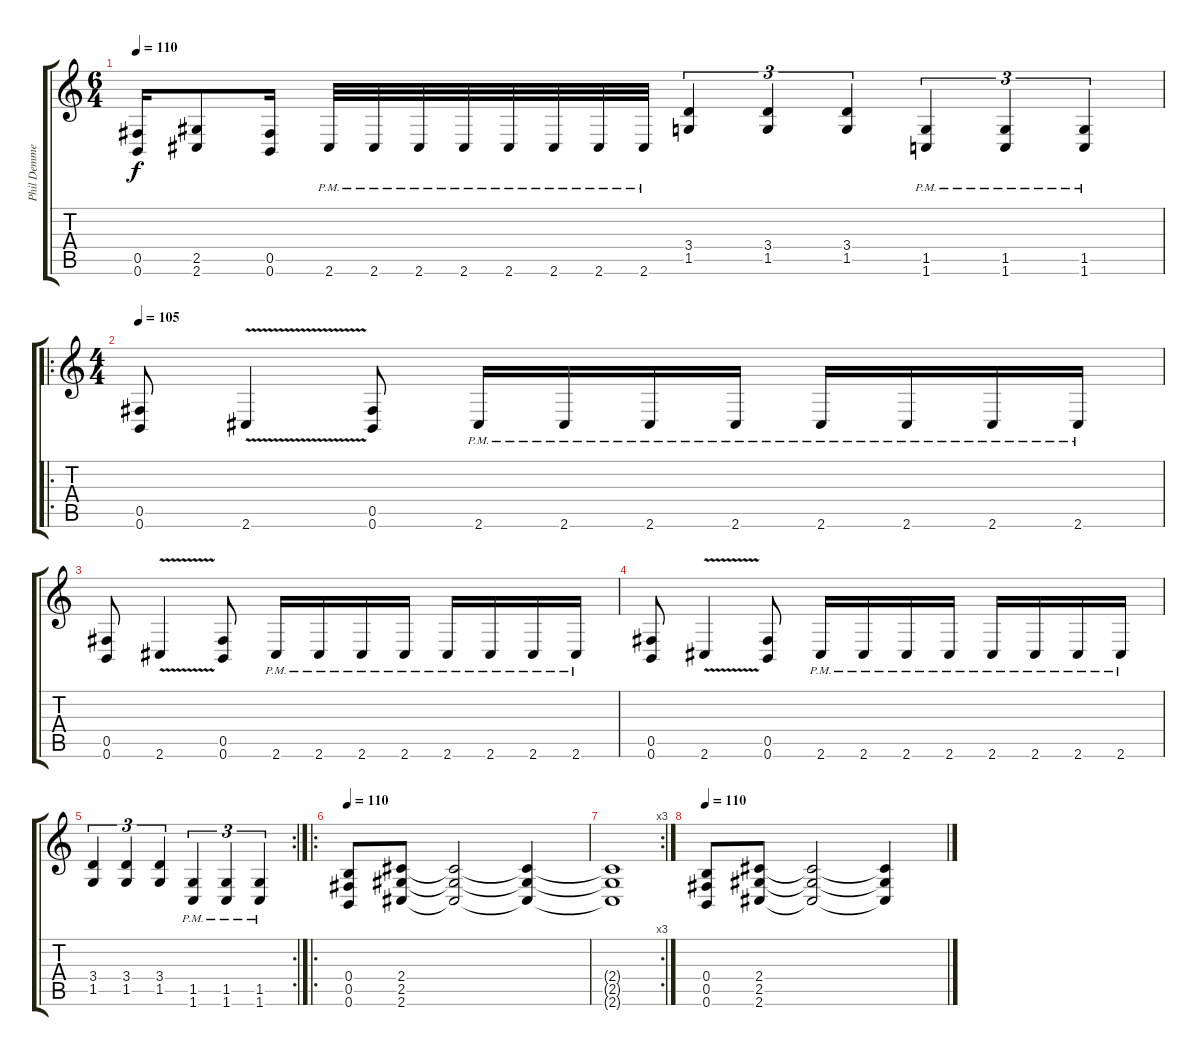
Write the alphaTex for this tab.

\track ("Phil Demmel" "Phil Demme") {instrument distortionguitar}
\staff {score tabs}
\tuning (Db4 Ab3 E3 B2 Gb2 B1) {hide}
\ts (6 4)
\tempo 110
\clef g2
\ks c
(0.5 0.6).16{dy f} (2.5 2.6).8 (0.5 0.6).16 2.6{pm}.32 2.6{pm}.32 2.6{pm}.32 2.6{pm}.32 2.6{pm}.32 2.6{pm}.32 2.6{pm}.32 2.6{pm}.32 (3.4 1.5).4{tu (3 2)} (3.4 1.5).4{tu (3 2)} (3.4 1.5).4{tu (3 2)} (1.5{pm} 1.6).4{tu (3 2)} (1.5{pm} 1.6).4{tu (3 2)} (1.5{pm} 1.6).4{tu (3 2)} |
\ro
\ts (4 4)
\tempo 105
(0.5 0.6).8 2.6{v}.4 (0.5 0.6).8 2.6{pm}.16 2.6{pm}.16 2.6{pm}.16 2.6{pm}.16 2.6{pm}.16 2.6{pm}.16 2.6{pm}.16 2.6{pm}.16 |
(0.5 0.6).8 2.6{v}.4 (0.5 0.6).8 2.6{pm}.16 2.6{pm}.16 2.6{pm}.16 2.6{pm}.16 2.6{pm}.16 2.6{pm}.16 2.6{pm}.16 2.6{pm}.16 |
(0.5 0.6).8 2.6{v}.4 (0.5 0.6).8 2.6{pm}.16 2.6{pm}.16 2.6{pm}.16 2.6{pm}.16 2.6{pm}.16 2.6{pm}.16 2.6{pm}.16 2.6{pm}.16 |
\rc 2
(3.4 1.5).4{tu (3 2)} (3.4 1.5).4{tu (3 2)} (3.4 1.5).4{tu (3 2)} (1.5{pm} 1.6).4{tu (3 2)} (1.5{pm} 1.6).4{tu (3 2)} (1.5{pm} 1.6).4{tu (3 2)} |
\ro
\tempo 110
(0.4 0.5 0.6).8{instrument distortionguitar} (2.4 2.5 2.6).8 (2.4{t} 2.5{t} 2.6{t}).2 (2.4{t} 2.5{t} 2.6{t}).4 |
\rc 3
(2.4{t} 2.5{t} 2.6{t}).1 |
\tempo 110
(0.4 0.5 0.6).8{instrument distortionguitar} (2.4 2.5 2.6).8 (2.4{t} 2.5{t} 2.6{t}).2 (2.4{t} 2.5{t} 2.6{t}).4
